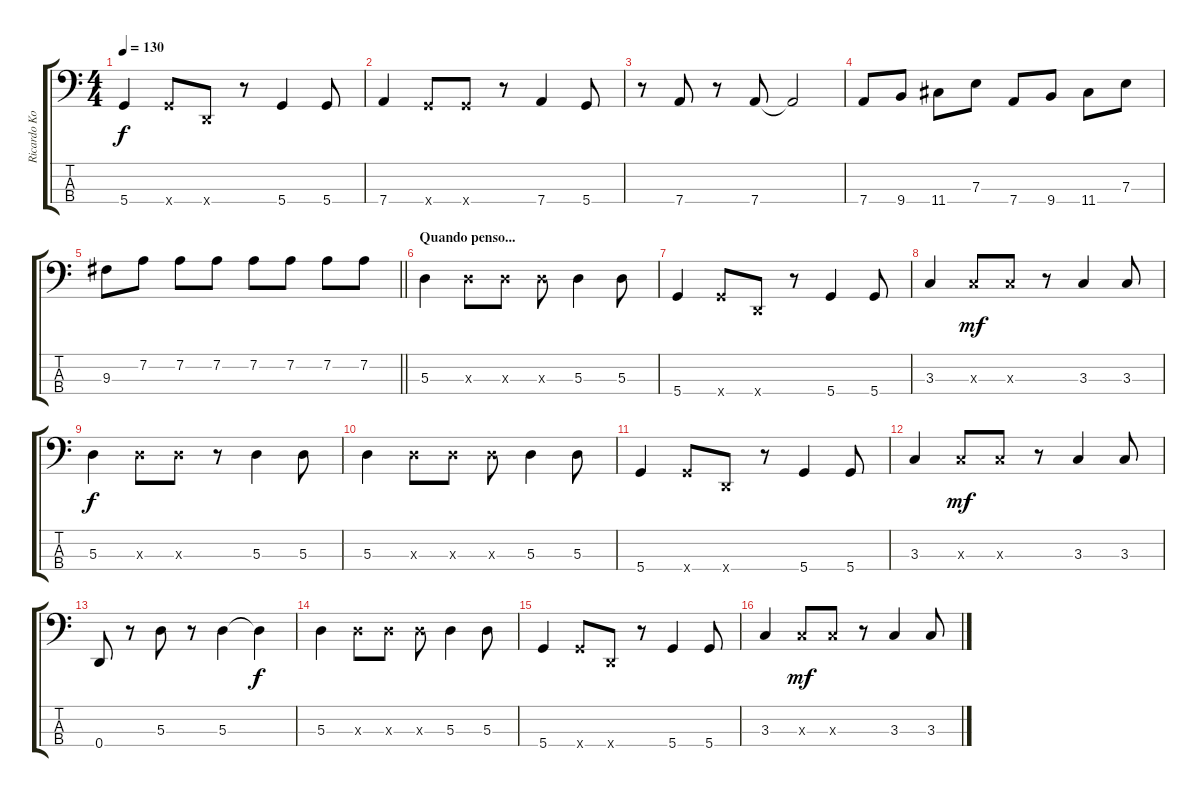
\track ("Ricardo Koctus" "Ricardo Ko") {instrument electricbassfinger}
\staff {score tabs}
\tuning (G2 D2 A1 D1) {hide}
\ts (4 4)
\tempo 130
\clef f4
\ks c
5.4.4{dy f} 5.4{x}.8 0.4{x}.8 r.8 5.4.4 5.4.8 |
7.4.4 5.4{x}.8 5.4{x}.8 r.8 7.4.4 5.4.8 |
r.8 7.4.8 r.8 7.4.8 7.4{t}.2 |
7.4.8 9.4.8 11.4.8 7.3.8 7.4.8 9.4.8 11.4.8 7.3.8 |
\barLineRight lightlight
9.3.8 7.2.8 7.2.8 7.2.8 7.2.8 7.2.8 7.2.8 7.2.8 |
\section ("" "Quando penso...")
5.3.4 5.3{x}.8 5.3{x}.8 5.3{x}.8 5.3.4 5.3.8 |
5.4.4 5.4{x}.8 0.4{x}.8 r.8 5.4.4 5.4.8 |
3.3.4 3.3{x}.8{dy mf} 3.3{x}.8 r.8 3.3.4 3.3.8 |
5.3.4{dy f} 5.3{x}.8 5.3{x}.8 r.8 5.3.4 5.3.8 |
5.3.4 5.3{x}.8 5.3{x}.8 5.3{x}.8 5.3.4 5.3.8 |
5.4.4 5.4{x}.8 0.4{x}.8 r.8 5.4.4 5.4.8 |
3.3.4 3.3{x}.8{dy mf} 3.3{x}.8 r.8 3.3.4 3.3.8 |
0.4.8 r.8 5.3.8 r.8 5.3.4 5.3{t}.4{dy f} |
5.3.4 5.3{x}.8 5.3{x}.8 5.3{x}.8 5.3.4 5.3.8 |
5.4.4 5.4{x}.8 0.4{x}.8 r.8 5.4.4 5.4.8 |
3.3.4 3.3{x}.8{dy mf} 3.3{x}.8 r.8 3.3.4 3.3.8
